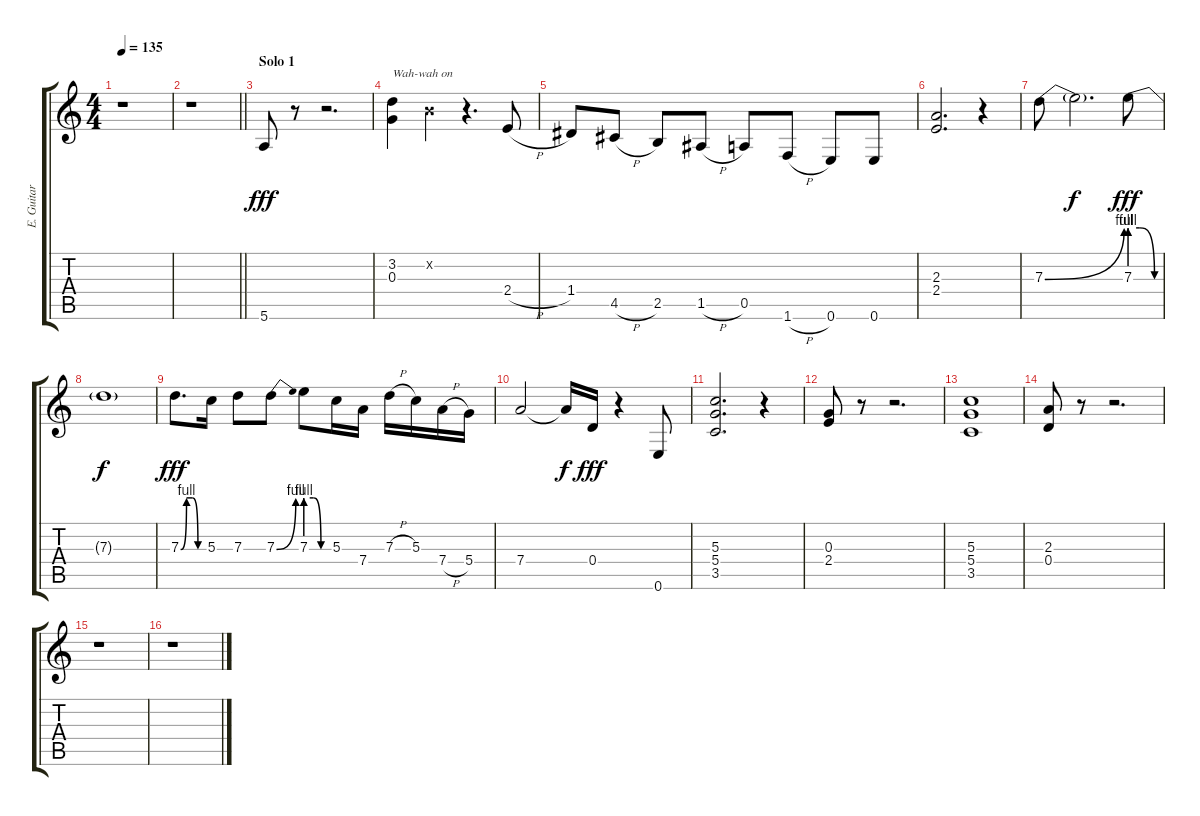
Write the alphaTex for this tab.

\track ("E. Guitar 2" "E. Guitar ") {instrument distortionguitar}
\staff {score tabs}
\tuning (E4 B3 G3 D3 A2 E2) {hide}
\ts (4 4)
\tempo 135
\clef g2
\ks c
r.1{dy fff} |
\barLineRight lightlight
r.1 |
\section ("" "Solo 1")
5.6.8 r.8 r.2{d} |
(3.2 0.3).4{txt "Wah-wah on"} 0.2{x}.4 r.4{d} 2.4{h}.8 |
1.4.8 4.5{h}.8 2.5.8 1.5{h}.8 0.5.8 1.6{h}.8 0.6.8 0.6.8 |
(2.3 2.4).2{d} r.4 |
7.3{be (bend 0 0 60 4)}.8 7.3{t}.2{d dy f} 7.3{be (custom 0 4 20 4 50 0 60 0)}.8{dy fff} |
7.3{t}.1{dy f} |
7.3{be (custom 0 0 15 4 30 4 45 0 60 0)}.8{d dy fff} 5.3.16 7.3.8 7.3{be (bend 0 0 60 4)}.8 7.3{be (custom 0 4 20 4 40 0 60 0)}.8 5.3.16 7.4.16 7.3{h}.16 5.3.16 7.4{h}.16 5.4.16 |
7.4.2 7.4{t}.16{dy f} 0.4.16{dy fff} r.4 0.6.8 |
(5.3 5.4 3.5).2{d} r.4 |
(0.3 2.4).8 r.8 r.2{d} |
(5.3 5.4 3.5).1 |
(2.3 0.4).8 r.8 r.2{d} |
r.1 |
r.1
